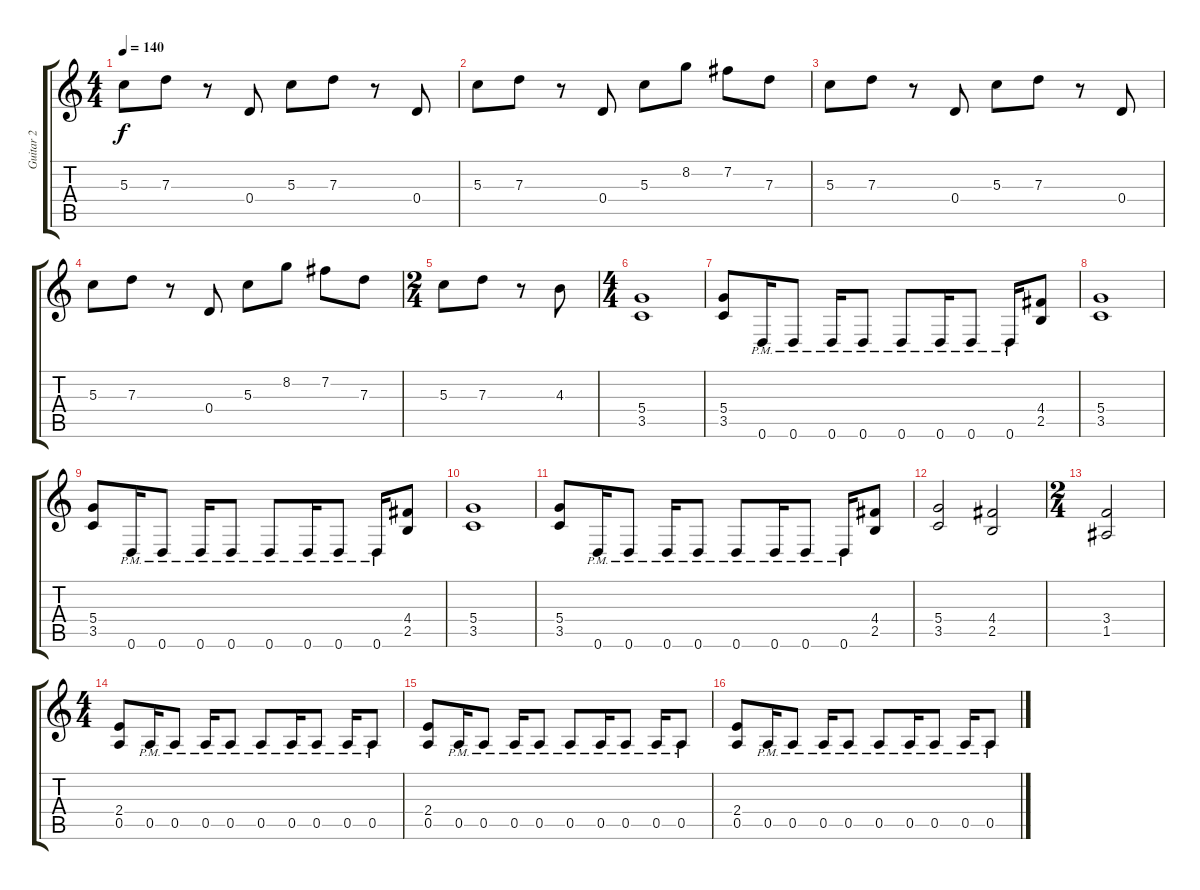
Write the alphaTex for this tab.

\track ("Guitar 2" "Guitar 2") {instrument distortionguitar}
\staff {score tabs}
\tuning (E4 B3 G3 D3 A2 D2) {hide}
\ts (4 4)
\tempo 140
\clef g2
\ks c
5.3.8{dy f} 7.3.8 r.8 0.4.8 5.3.8 7.3.8 r.8 0.4.8 |
5.3.8 7.3.8 r.8 0.4.8 5.3.8 8.2.8 7.2.8 7.3.8 |
5.3.8 7.3.8 r.8 0.4.8 5.3.8 7.3.8 r.8 0.4.8 |
5.3.8 7.3.8 r.8 0.4.8 5.3.8 8.2.8 7.2.8 7.3.8 |
\ts (2 4)
5.3.8 7.3.8 r.8 4.3.8 |
\ts (4 4)
(5.4 3.5).1 |
(5.4 3.5).8 0.6{pm}.16 0.6{pm}.8 0.6{pm}.16 0.6{pm}.8 0.6{pm}.8 0.6{pm}.16 0.6{pm}.8 0.6{pm}.16 (4.4 2.5).8 |
(5.4 3.5).1 |
(5.4 3.5).8 0.6{pm}.16 0.6{pm}.8 0.6{pm}.16 0.6{pm}.8 0.6{pm}.8 0.6{pm}.16 0.6{pm}.8 0.6{pm}.16 (4.4 2.5).8 |
(5.4 3.5).1 |
(5.4 3.5).8 0.6{pm}.16 0.6{pm}.8 0.6{pm}.16 0.6{pm}.8 0.6{pm}.8 0.6{pm}.16 0.6{pm}.8 0.6{pm}.16 (4.4 2.5).8 |
(5.4 3.5).2 (4.4 2.5).2 |
\ts (2 4)
(3.4 1.5).2 |
\ts (4 4)
(2.4 0.5).8 0.5{pm}.16 0.5{pm}.8 0.5{pm}.16 0.5{pm}.8 0.5{pm}.8 0.5{pm}.16 0.5{pm}.8 0.5{pm}.16 0.5{pm}.8 |
(2.4 0.5).8 0.5{pm}.16 0.5{pm}.8 0.5{pm}.16 0.5{pm}.8 0.5{pm}.8 0.5{pm}.16 0.5{pm}.8 0.5{pm}.16 0.5{pm}.8 |
(2.4 0.5).8 0.5{pm}.16 0.5{pm}.8 0.5{pm}.16 0.5{pm}.8 0.5{pm}.8 0.5{pm}.16 0.5{pm}.8 0.5{pm}.16 0.5{pm}.8
